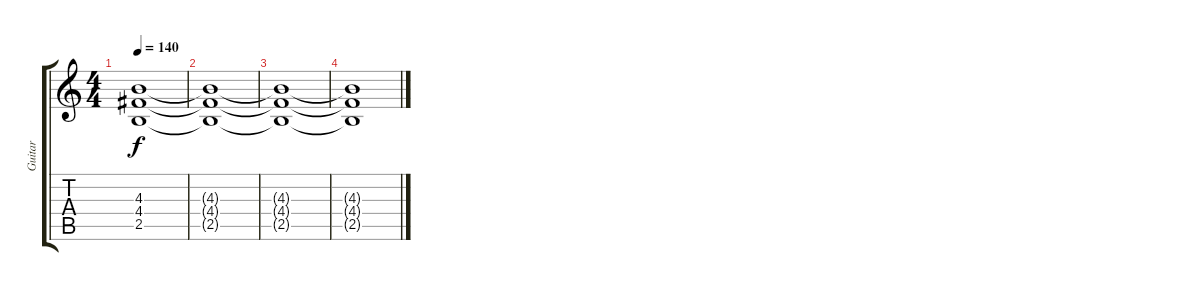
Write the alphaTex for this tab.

\track ("Guitar" "Guitar") {instrument distortionguitar}
\staff {score tabs}
\tuning (E4 B3 G3 D3 A2 E2) {hide}
\ts (4 4)
\tempo 140
\clef g2
\ks c
(4.3{t} 4.4{t} 2.5{t}).1{dy f} |
(4.3{t} 4.4{t} 2.5{t}).1 |
(4.3{t} 4.4{t} 2.5{t}).1 |
(4.3{t} 4.4{t} 2.5{t}).1
